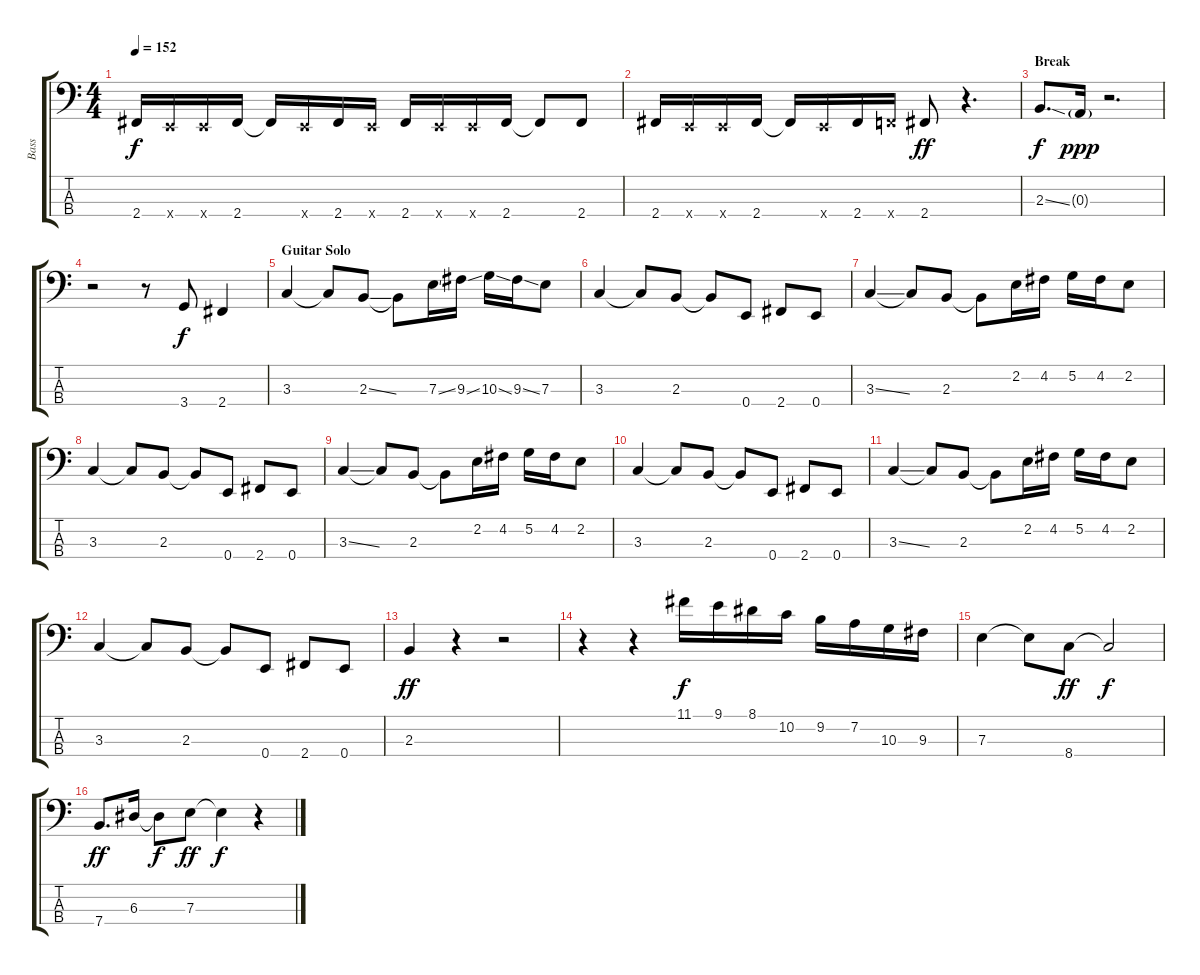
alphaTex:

\track ("Bass" "Bass") {instrument electricbassfinger}
\staff {score tabs}
\tuning (G2 D2 A1 E1) {hide}
\ts (4 4)
\tempo 152
\clef f4
\ks c
2.4.16{dy f} 0.4{x}.16 0.4{x}.16 2.4.16 2.4{t}.16 0.4{x}.16 2.4.16 0.4{x}.16 2.4.16 0.4{x}.16 0.4{x}.16 2.4.16 2.4{t}.8 2.4.8 |
2.4.16 0.4{x}.16 0.4{x}.16 2.4.16 2.4{t}.16 0.4{x}.16 2.4.16 1.4{x}.16 2.4.8{dy ff} r.4{d} |
\section ("" "Break")
2.3{ss}.8{d dy f} 0.3{g}.16{dy ppp} r.2{d} |
r.2 r.8 3.4.8{dy f} 2.4.4 |
\section ("" "Guitar Solo")
3.3.4 3.3{t}.8 2.3{ss}.8 2.3{t}.8 7.3{ss}.16 9.3{ss}.16 10.3{ss}.16 9.3{ss}.16 7.3.8 |
3.3.4 3.3{t}.8 2.3.8 2.3{t}.8 0.4.8 2.4.8 0.4.8 |
3.3{ss}.4 3.3{t}.8 2.3.8 2.3{t}.8 2.2.16 4.2.16 5.2.16 4.2.16 2.2.8 |
3.3.4 3.3{t}.8 2.3.8 2.3{t}.8 0.4.8 2.4.8 0.4.8 |
3.3{ss}.4 3.3{t}.8 2.3.8 2.3{t}.8 2.2.16 4.2.16 5.2.16 4.2.16 2.2.8 |
3.3.4 3.3{t}.8 2.3.8 2.3{t}.8 0.4.8 2.4.8 0.4.8 |
3.3{ss}.4 3.3{t}.8 2.3.8 2.3{t}.8 2.2.16 4.2.16 5.2.16 4.2.16 2.2.8 |
3.3.4 3.3{t}.8 2.3.8 2.3{t}.8 0.4.8 2.4.8 0.4.8 |
2.3.4{dy ff} r.4 r.2 |
r.4 r.4 11.1.16{dy f} 9.1.16 8.1.16 10.2.16 9.2.16 7.2.16 10.3.16 9.3.16 |
7.3.4 7.3{t}.8 8.4.8{dy ff} 8.4{t}.2{dy f} |
7.4.8{d dy ff} 6.3.16 6.3{t}.8{dy f} 7.3.8{dy ff} 7.3{t}.4{dy f} r.4
